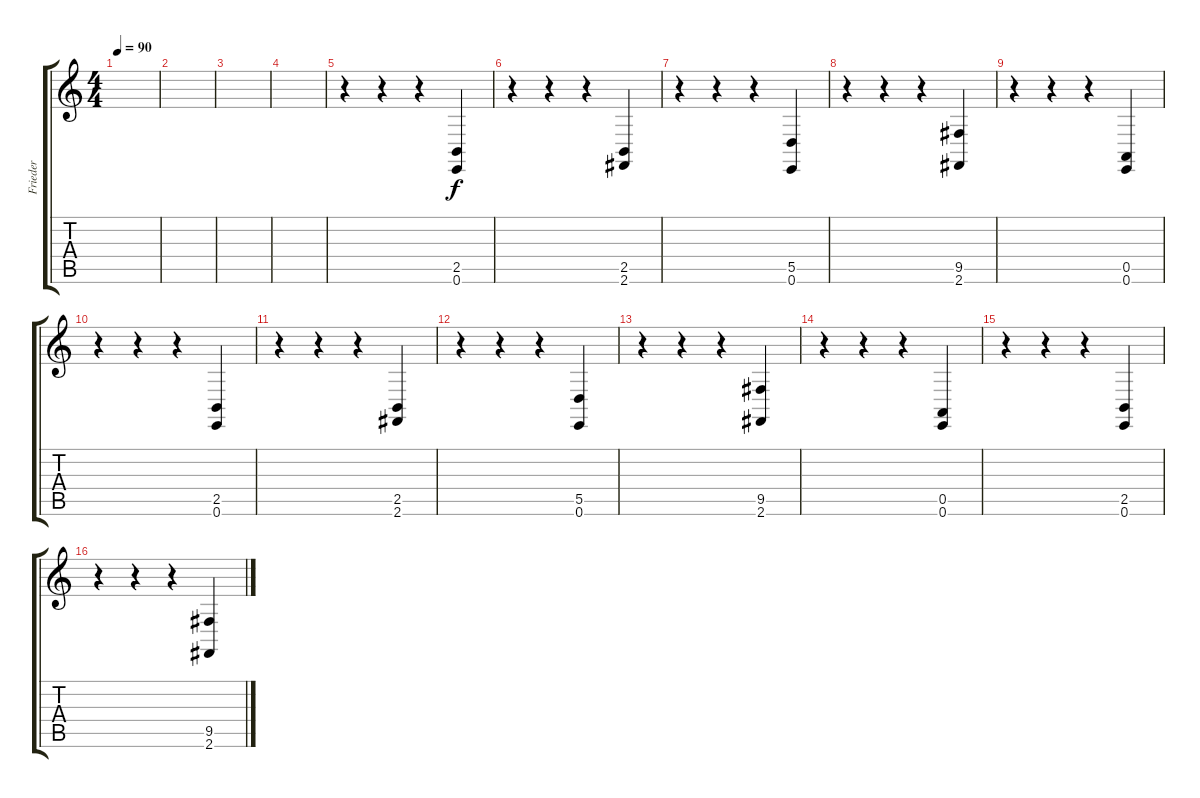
\track ("Frieder" "Frieder") {instrument synthstrings2}
\staff {score tabs}
\tuning (E4 B3 G3 D3 A2 E2) {hide}
\ts (4 4)
\tempo 90
\clef g2
\ks c
|
|
|
|
r.4 r.4 r.4 (2.5 0.6).4{dy f} |
r.4 r.4 r.4 (2.5 2.6).4 |
r.4 r.4 r.4 (5.5 0.6).4 |
r.4 r.4 r.4 (9.5 2.6).4 |
r.4 r.4 r.4 (0.5 0.6).4 |
r.4 r.4 r.4 (2.5 0.6).4 |
r.4 r.4 r.4 (2.5 2.6).4 |
r.4 r.4 r.4 (5.5 0.6).4 |
r.4 r.4 r.4 (9.5 2.6).4 |
r.4 r.4 r.4 (0.5 0.6).4 |
r.4 r.4 r.4 (2.5 0.6).4 |
r.4 r.4 r.4 (9.5 2.6).4
